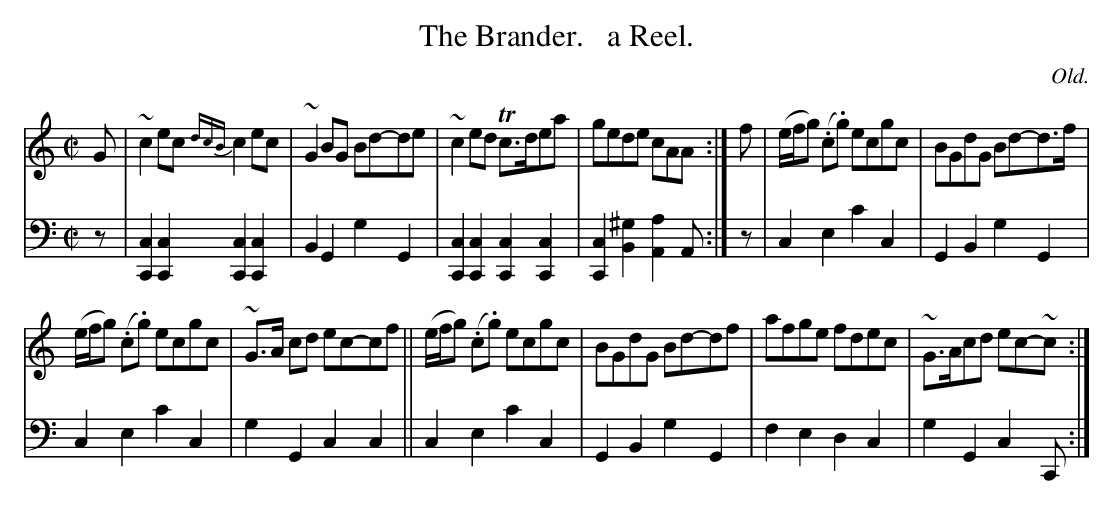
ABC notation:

X:1
T: The Brander.   a Reel.
O: Old.
M: C|
L: 1/8
K: C
V: 1 staves=2
G |\
~c2ec {dcB}c2ec | ~G2BG Bd-de | ~c2ed Tc>dea | gede cAA :| f | (e/f/g) (.c.g) ecgc | BGdG Bd-d>f |
(e/f/g) (.c.g) ecgc | ~G>A cd ec-cf || (e/f/g) (.c.g) ecgc | BGdG Bd-df | afge fdec | ~G>Acd ec-~c :|
V: 2 clef=bass middle=d
z | [C2c2][C2c2] [C2c2][C2c2] | B2G2 g2G2 | [C2c2][C2c2] [C2c2][C2c2] | [C2c2][B2^g2] [A2a2]A :| z | c2e2 c'2c2 | G2B2 g2G2 |
c2e2 c'2c2 | g2G2 c2c2 || c2e2 c'2c2 | G2B2 g2G2 | f2e2 d2c2 | g2G2 c2C :|
